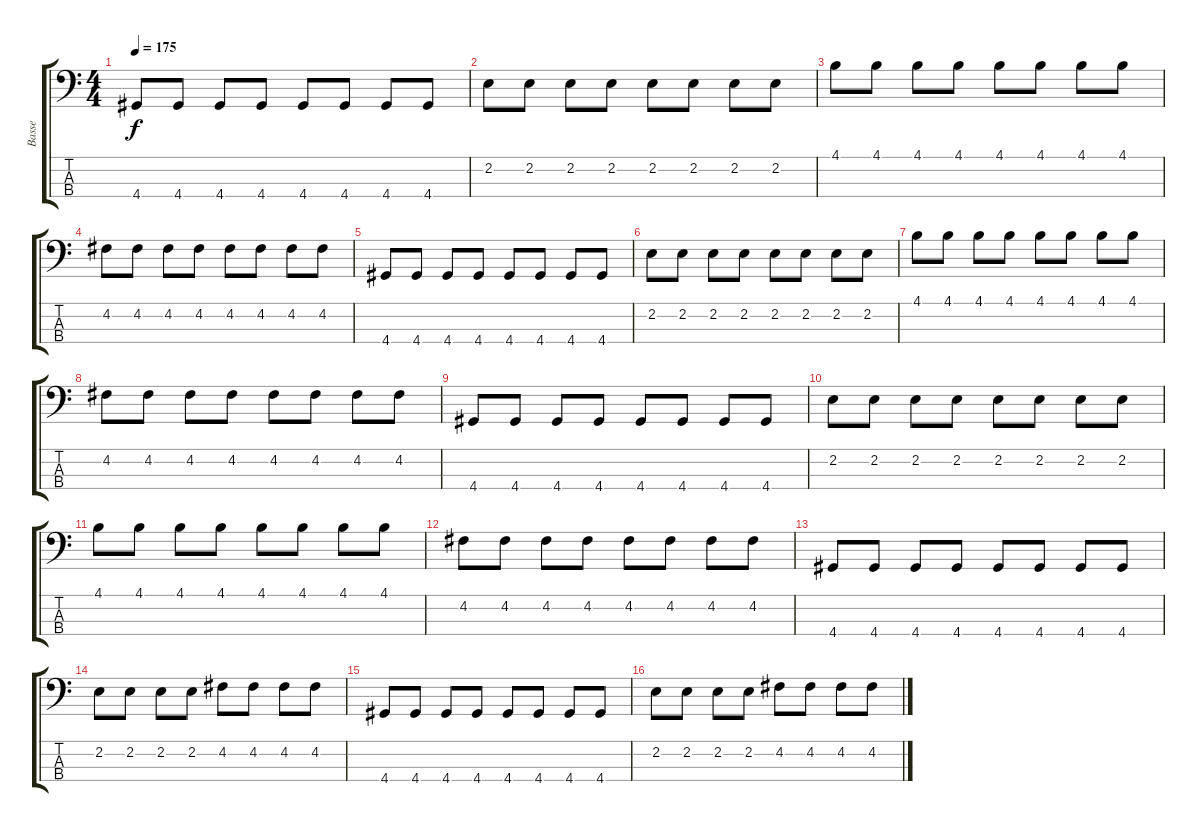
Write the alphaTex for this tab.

\track ("Basse" "Basse") {instrument electricbassfinger}
\staff {score tabs}
\tuning (G2 D2 A1 E1) {hide}
\ts (4 4)
\tempo 175
\clef f4
\ks c
4.4.8{dy f} 4.4.8 4.4.8 4.4.8 4.4.8 4.4.8 4.4.8 4.4.8 |
2.2.8 2.2.8 2.2.8 2.2.8 2.2.8 2.2.8 2.2.8 2.2.8 |
4.1.8 4.1.8 4.1.8 4.1.8 4.1.8 4.1.8 4.1.8 4.1.8 |
4.2.8 4.2.8 4.2.8 4.2.8 4.2.8 4.2.8 4.2.8 4.2.8 |
4.4.8 4.4.8 4.4.8 4.4.8 4.4.8 4.4.8 4.4.8 4.4.8 |
2.2.8 2.2.8 2.2.8 2.2.8 2.2.8 2.2.8 2.2.8 2.2.8 |
4.1.8 4.1.8 4.1.8 4.1.8 4.1.8 4.1.8 4.1.8 4.1.8 |
4.2.8 4.2.8 4.2.8 4.2.8 4.2.8 4.2.8 4.2.8 4.2.8 |
4.4.8 4.4.8 4.4.8 4.4.8 4.4.8 4.4.8 4.4.8 4.4.8 |
2.2.8 2.2.8 2.2.8 2.2.8 2.2.8 2.2.8 2.2.8 2.2.8 |
4.1.8 4.1.8 4.1.8 4.1.8 4.1.8 4.1.8 4.1.8 4.1.8 |
4.2.8 4.2.8 4.2.8 4.2.8 4.2.8 4.2.8 4.2.8 4.2.8 |
4.4.8 4.4.8 4.4.8 4.4.8 4.4.8 4.4.8 4.4.8 4.4.8 |
2.2.8 2.2.8 2.2.8 2.2.8 4.2.8 4.2.8 4.2.8 4.2.8 |
4.4.8 4.4.8 4.4.8 4.4.8 4.4.8 4.4.8 4.4.8 4.4.8 |
2.2.8 2.2.8 2.2.8 2.2.8 4.2.8 4.2.8 4.2.8 4.2.8
